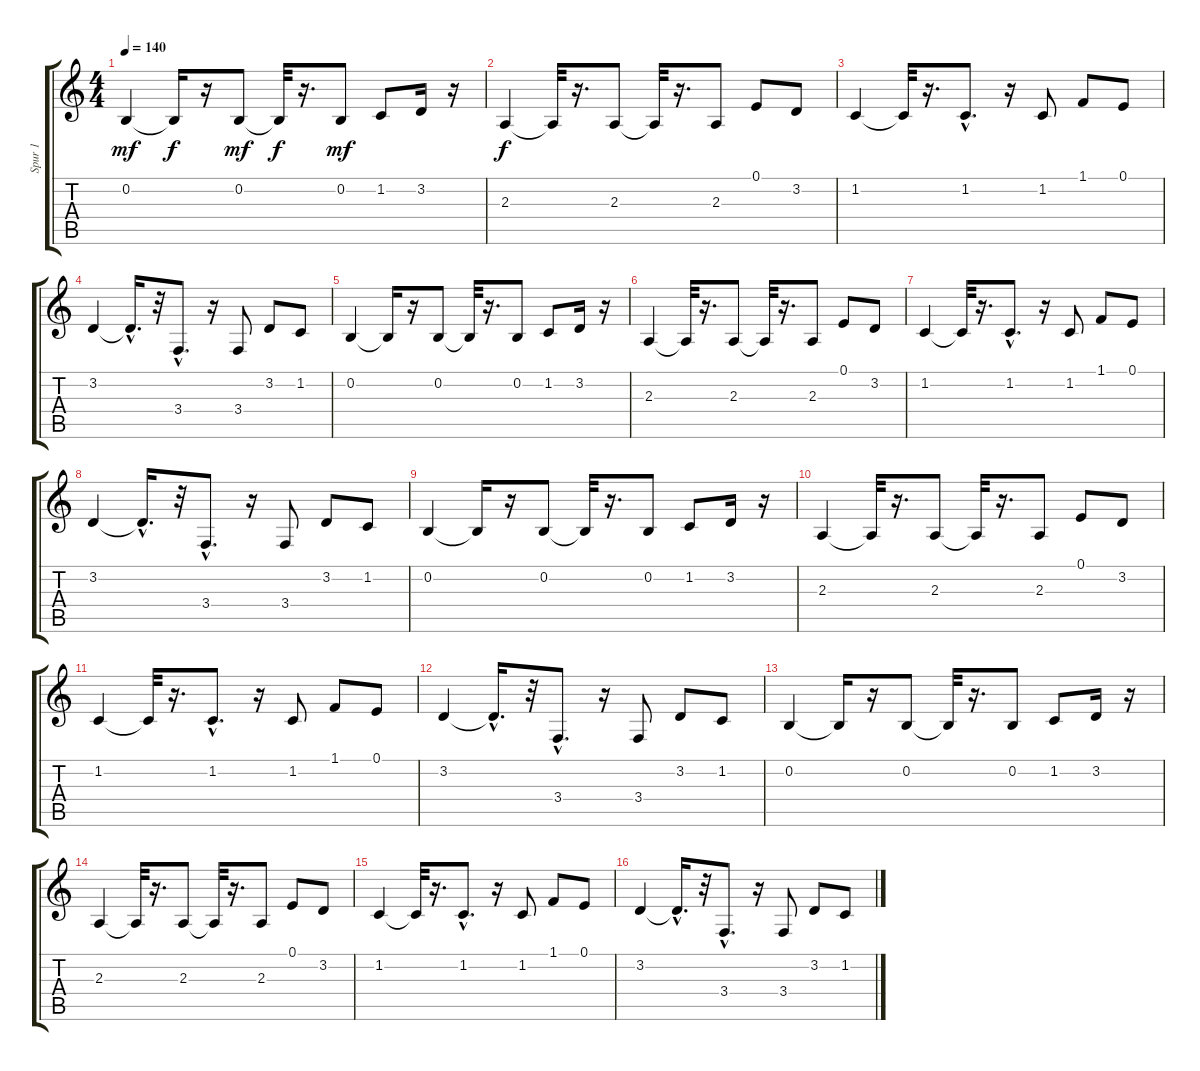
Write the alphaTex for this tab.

\track ("Spur 1" "Spur 1") {instrument sitar}
\staff {score tabs}
\tuning (E4 B3 G3 D3 A2 E2) {hide}
\ts (4 4)
\tempo 140
\clef g2
\ks c
0.2.4{dy mf} 0.2{t}.16{dy f} r.16 0.2.8{dy mf} 0.2{t}.32{dy f} r.16{d} 0.2.8{dy mf} 1.2.8 3.2.16 r.16 |
2.3.4{dy f} 2.3{t}.32 r.16{d} 2.3.8 2.3{t}.32 r.16{d} 2.3.8 0.1.8 3.2.8 |
1.2.4 1.2{t}.32 r.16{d} 1.2{hac}.8{d} r.16 1.2.8 1.1.8 0.1.8 |
3.2.4 3.2{hac t}.16{d} r.32 3.4{hac}.8{d} r.16 3.4.8 3.2.8 1.2.8 |
0.2.4 0.2{t}.16 r.16 0.2.8 0.2{t}.32 r.16{d} 0.2.8 1.2.8 3.2.16 r.16 |
2.3.4 2.3{t}.32 r.16{d} 2.3.8 2.3{t}.32 r.16{d} 2.3.8 0.1.8 3.2.8 |
1.2.4 1.2{t}.32 r.16{d} 1.2{hac}.8{d} r.16 1.2.8 1.1.8 0.1.8 |
3.2.4 3.2{hac t}.16{d} r.32 3.4{hac}.8{d} r.16 3.4.8 3.2.8 1.2.8 |
0.2.4 0.2{t}.16 r.16 0.2.8 0.2{t}.32 r.16{d} 0.2.8 1.2.8 3.2.16 r.16 |
2.3.4 2.3{t}.32 r.16{d} 2.3.8 2.3{t}.32 r.16{d} 2.3.8 0.1.8 3.2.8 |
1.2.4 1.2{t}.32 r.16{d} 1.2{hac}.8{d} r.16 1.2.8 1.1.8 0.1.8 |
3.2.4 3.2{hac t}.16{d} r.32 3.4{hac}.8{d} r.16 3.4.8 3.2.8 1.2.8 |
0.2.4 0.2{t}.16 r.16 0.2.8 0.2{t}.32 r.16{d} 0.2.8 1.2.8 3.2.16 r.16 |
2.3.4 2.3{t}.32 r.16{d} 2.3.8 2.3{t}.32 r.16{d} 2.3.8 0.1.8 3.2.8 |
1.2.4 1.2{t}.32 r.16{d} 1.2{hac}.8{d} r.16 1.2.8 1.1.8 0.1.8 |
3.2.4 3.2{hac t}.16{d} r.32 3.4{hac}.8{d} r.16 3.4.8 3.2.8 1.2.8
